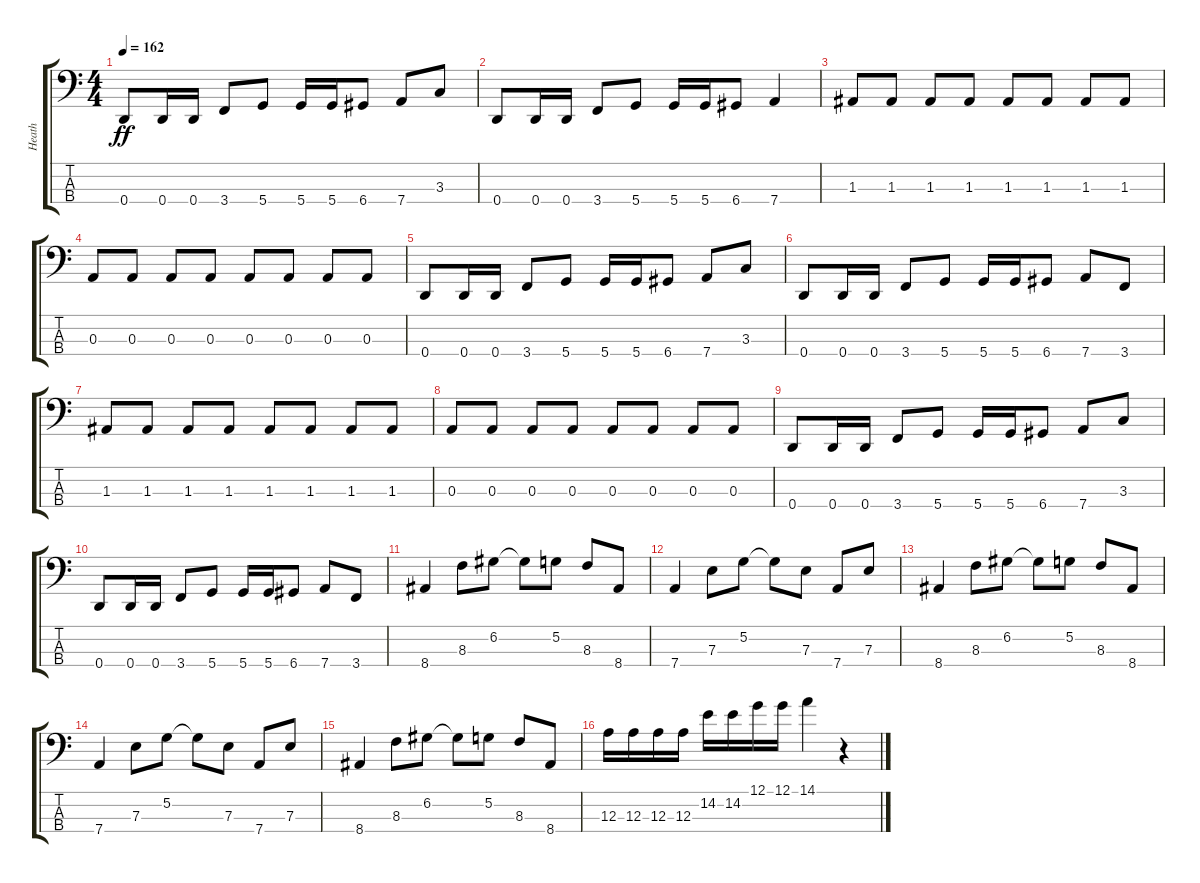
\track ("Heath" "Heath") {instrument electricbassfinger}
\staff {score tabs}
\tuning (G2 D2 A1 D1) {hide}
\ts (4 4)
\tempo 162
\clef f4
\ks c
0.4.8{dy ff} 0.4.16 0.4.16 3.4.8 5.4.8 5.4.16 5.4.16 6.4.8 7.4.8 3.3.8 |
0.4.8 0.4.16 0.4.16 3.4.8 5.4.8 5.4.16 5.4.16 6.4.8 7.4.4 |
1.3.8 1.3.8 1.3.8 1.3.8 1.3.8 1.3.8 1.3.8 1.3.8 |
0.3.8 0.3.8 0.3.8 0.3.8 0.3.8 0.3.8 0.3.8 0.3.8 |
0.4.8 0.4.16 0.4.16 3.4.8 5.4.8 5.4.16 5.4.16 6.4.8 7.4.8 3.3.8 |
0.4.8 0.4.16 0.4.16 3.4.8 5.4.8 5.4.16 5.4.16 6.4.8 7.4.8 3.4.8 |
1.3.8 1.3.8 1.3.8 1.3.8 1.3.8 1.3.8 1.3.8 1.3.8 |
0.3.8 0.3.8 0.3.8 0.3.8 0.3.8 0.3.8 0.3.8 0.3.8 |
0.4.8 0.4.16 0.4.16 3.4.8 5.4.8 5.4.16 5.4.16 6.4.8 7.4.8 3.3.8 |
0.4.8 0.4.16 0.4.16 3.4.8 5.4.8 5.4.16 5.4.16 6.4.8 7.4.8 3.4.8 |
8.4.4 8.3.8 6.2.8 6.2{t}.8 5.2.8 8.3.8 8.4.8 |
7.4.4 7.3.8 5.2.8 5.2{t}.8 7.3.8 7.4.8 7.3.8 |
8.4.4 8.3.8 6.2.8 6.2{t}.8 5.2.8 8.3.8 8.4.8 |
7.4.4 7.3.8 5.2.8 5.2{t}.8 7.3.8 7.4.8 7.3.8 |
8.4.4 8.3.8 6.2.8 6.2{t}.8 5.2.8 8.3.8 8.4.8 |
12.3.16 12.3.16 12.3.16 12.3.16 14.2.16 14.2.16 12.1.16 12.1.16 14.1.4 r.4
